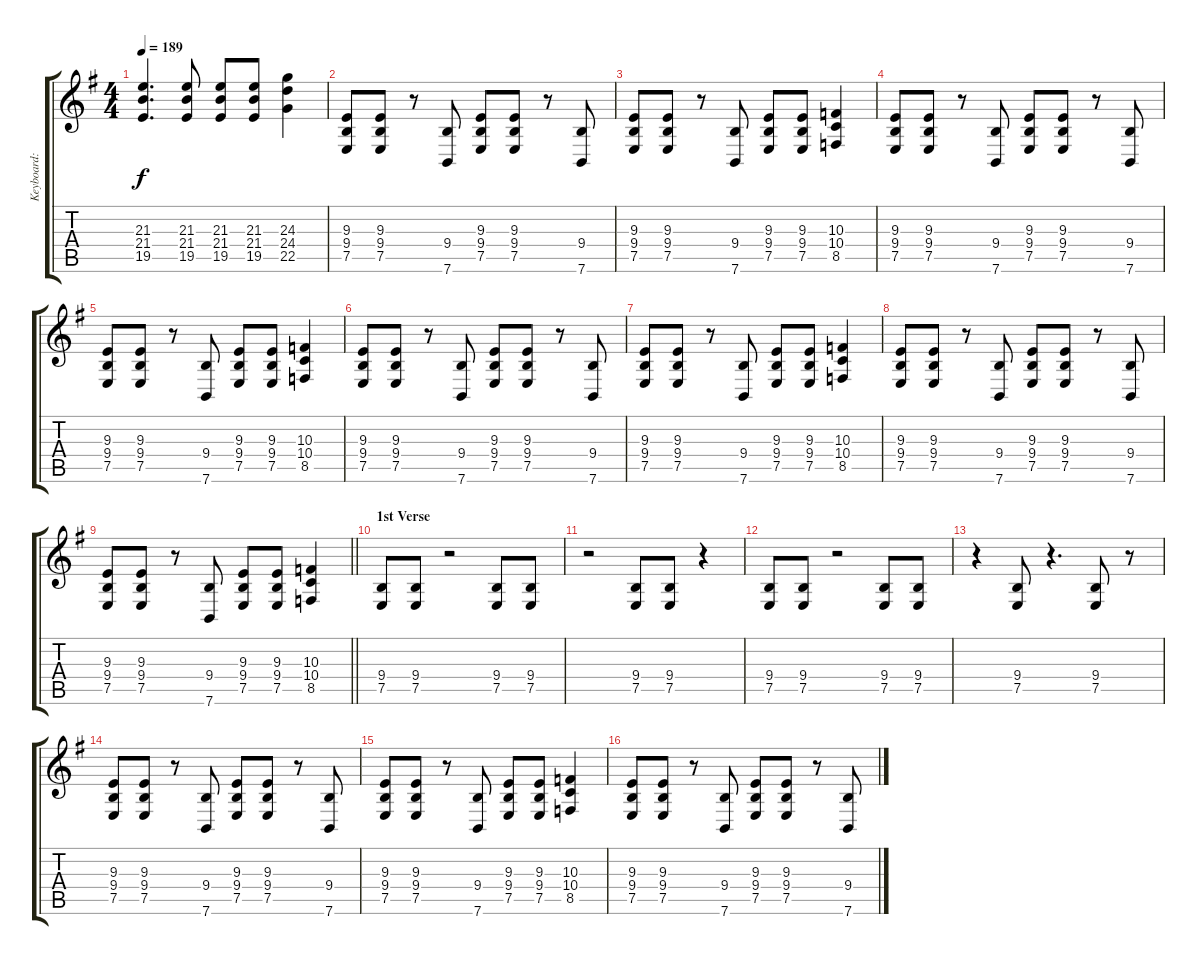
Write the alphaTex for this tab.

\track ("Keyboard: Tsugumi Kotobuki" "Keyboard: ") {instrument lead2sawtooth}
\staff {score tabs}
\tuning (E4 B3 G3 D3 A2 E2) {hide}
\ts (4 4)
\tempo 189
\clef g2
\ks g
(21.3{t} 21.4{t} 19.5{t}).4{d dy f} (21.3 21.4 19.5).8 (21.3 21.4 19.5).8 (21.3 21.4 19.5).8 (24.3 24.4 22.5).4 |
(9.3 9.4 7.5).8{volume 15 instrument lead2sawtooth} (9.3 9.4 7.5).8 r.8 (9.4 7.6).8 (9.3 9.4 7.5).8 (9.3 9.4 7.5).8 r.8 (9.4 7.6).8 |
(9.3 9.4 7.5).8 (9.3 9.4 7.5).8 r.8 (9.4 7.6).8 (9.3 9.4 7.5).8 (9.3 9.4 7.5).8 (10.3 10.4 8.5).4 |
(9.3 9.4 7.5).8 (9.3 9.4 7.5).8 r.8 (9.4 7.6).8 (9.3 9.4 7.5).8 (9.3 9.4 7.5).8 r.8 (9.4 7.6).8 |
(9.3 9.4 7.5).8 (9.3 9.4 7.5).8 r.8 (9.4 7.6).8 (9.3 9.4 7.5).8 (9.3 9.4 7.5).8 (10.3 10.4 8.5).4 |
(9.3 9.4 7.5).8 (9.3 9.4 7.5).8 r.8 (9.4 7.6).8 (9.3 9.4 7.5).8 (9.3 9.4 7.5).8 r.8 (9.4 7.6).8 |
(9.3 9.4 7.5).8 (9.3 9.4 7.5).8 r.8 (9.4 7.6).8 (9.3 9.4 7.5).8 (9.3 9.4 7.5).8 (10.3 10.4 8.5).4 |
(9.3 9.4 7.5).8 (9.3 9.4 7.5).8 r.8 (9.4 7.6).8 (9.3 9.4 7.5).8 (9.3 9.4 7.5).8 r.8 (9.4 7.6).8 |
\barLineRight lightlight
(9.3 9.4 7.5).8 (9.3 9.4 7.5).8 r.8 (9.4 7.6).8 (9.3 9.4 7.5).8 (9.3 9.4 7.5).8 (10.3 10.4 8.5).4 |
\section ("" "1st Verse")
(9.4 7.5).8{volume 13 instrument lead5charang} (9.4 7.5).8 r.2 (9.4 7.5).8 (9.4 7.5).8 |
r.2 (9.4 7.5).8 (9.4 7.5).8 r.4 |
(9.4 7.5).8 (9.4 7.5).8 r.2 (9.4 7.5).8 (9.4 7.5).8 |
r.4 (9.4 7.5).8 r.4{d} (9.4 7.5).8 r.8 |
(9.3 9.4 7.5).8{volume 15 instrument lead2sawtooth} (9.3 9.4 7.5).8 r.8 (9.4 7.6).8 (9.3 9.4 7.5).8 (9.3 9.4 7.5).8 r.8 (9.4 7.6).8 |
(9.3 9.4 7.5).8 (9.3 9.4 7.5).8 r.8 (9.4 7.6).8 (9.3 9.4 7.5).8 (9.3 9.4 7.5).8 (10.3 10.4 8.5).4 |
(9.3 9.4 7.5).8 (9.3 9.4 7.5).8 r.8 (9.4 7.6).8 (9.3 9.4 7.5).8 (9.3 9.4 7.5).8 r.8 (9.4 7.6).8
